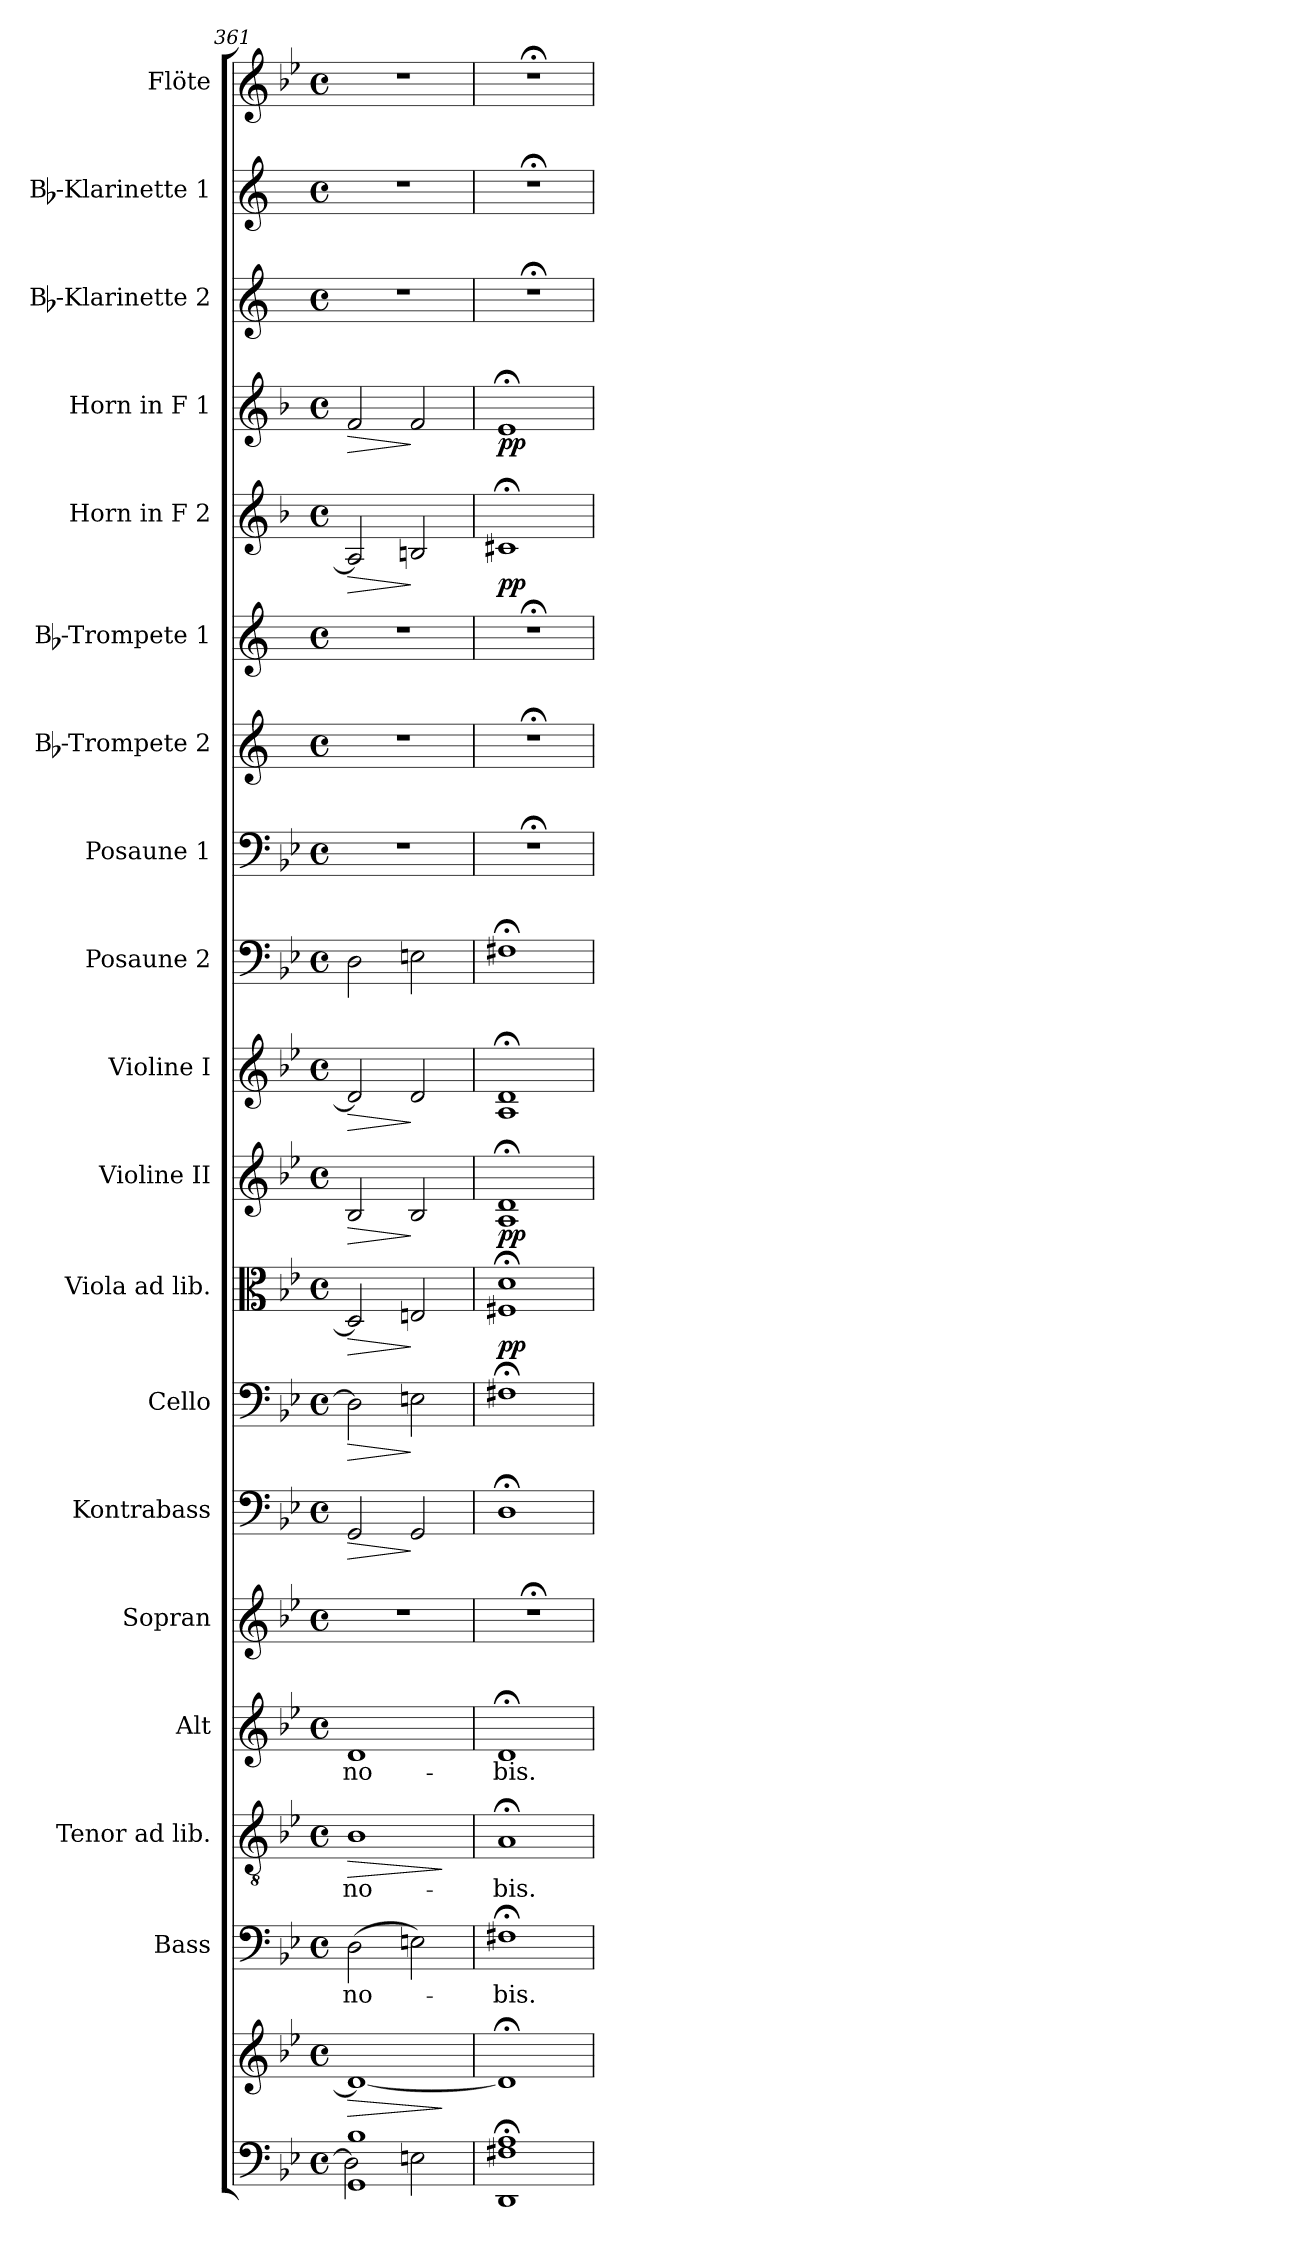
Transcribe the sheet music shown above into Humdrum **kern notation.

**kern	**kern	**dynam	**kern	**text	**kern	**text	**dynam	**kern	**text	**kern	**kern	**dynam	**kern	**dynam	**kern	**dynam	**kern	**dynam	**kern	**dynam	**kern	**kern	**kern	**kern	**kern	**dynam	**kern	**dynam	**kern	**kern	**kern
*part19	*part19	*part19	*part18	*part18	*part17	*part17	*part17	*part16	*part16	*part15	*part14	*part14	*part13	*part13	*part12	*part12	*part11	*part11	*part10	*part10	*part9	*part8	*part7	*part6	*part5	*part5	*part4	*part4	*part3	*part2	*part1
*staff20	*staff19	*staff19/20	*staff18	*staff18	*staff17	*staff17	*staff17	*staff16	*staff16	*staff15	*staff14	*staff14	*staff13	*staff13	*staff12	*staff12	*staff11	*staff11	*staff10	*staff10	*staff9	*staff8	*staff7	*staff6	*staff5	*staff5	*staff4	*staff4	*staff3	*staff2	*staff1
*	*	*	*I"Bass	*	*I"Tenor ad lib.	*	*	*I"Alt	*	*I"Sopran	*I"Kontrabass	*	*I"Cello	*	*I"Viola ad lib.	*	*I"Violine II	*	*I"Violine I	*	*I"Posaune 2	*I"Posaune 1	*I"Bb-Trompete 2	*I"Bb-Trompete 1	*I"Horn in F 2	*	*I"Horn in F 1	*	*I"Bb-Klarinette 2	*I"Bb-Klarinette 1	*I"Flöte
*	*	*	*I'B.	*	*I'T.	*	*	*I'A.	*	*I'S.	*I'Kb.	*	*	*	*I'Vla.	*	*I'Vl. II	*	*I'Vl. I	*	*I'Pos. 2	*I'Pos. 1	*I'Bb Trp. 2	*I'Bb Trp. 1	*	*	*	*	*I'Bb Kl. 2	*I'Bb Kl. 1	*I'Fl.
*clefF4	*clefG2	*	*clefF4	*	*clefGv2	*	*	*clefG2	*	*clefG2	*clefF4	*	*clefF4	*	*clefC3	*	*clefG2	*	*clefG2	*	*clefF4	*clefF4	*clefG2	*clefG2	*clefG2	*	*clefG2	*	*clefG2	*clefG2	*clefG2
*	*	*	*	*	*	*	*	*	*	*	*ITrd7c12	*	*	*	*	*	*	*	*	*	*	*	*ITrd1c2	*ITrd1c2	*ITrd4c7	*	*ITrd4c7	*	*ITrd1c2	*ITrd1c2	*
*k[b-e-]	*k[b-e-]	*	*k[b-e-]	*	*k[b-e-]	*	*	*k[b-e-]	*	*k[b-e-]	*k[b-e-]	*	*k[b-e-]	*	*k[b-e-]	*	*k[b-e-]	*	*k[b-e-]	*	*k[b-e-]	*k[b-e-]	*k[b-e-]	*k[b-e-]	*k[b-e-]	*	*k[b-e-]	*	*k[b-e-]	*k[b-e-]	*k[b-e-]
*B-:	*B-:	*	*B-:	*	*B-:	*	*	*B-:	*	*B-:	*B-:	*	*B-:	*	*B-:	*	*B-:	*	*B-:	*	*B-:	*B-:	*B-:	*B-:	*B-:	*	*B-:	*	*B-:	*B-:	*B-:
*M4/4	*M4/4	*	*M4/4	*	*M4/4	*	*	*M4/4	*	*M4/4	*M4/4	*	*M4/4	*	*M4/4	*	*M4/4	*	*M4/4	*	*M4/4	*M4/4	*M4/4	*M4/4	*M4/4	*	*M4/4	*	*M4/4	*M4/4	*M4/4
*met(c)	*met(c)	*	*met(c)	*	*met(c)	*	*	*met(c)	*	*met(c)	*met(c)	*	*met(c)	*	*met(c)	*	*met(c)	*	*met(c)	*	*met(c)	*met(c)	*met(c)	*met(c)	*met(c)	*	*met(c)	*	*met(c)	*met(c)	*met(c)
=361	=361	=361	=361	=361	=361	=361	=361	=361	=361	=361	=361	=361	=361	=361	=361	=361	=361	=361	=361	=361	=361	=361	=361	=361	=361	=361	=361	=361	=361	=361	=361
*^	*	*	*	*	*	*	*	*	*	*	*	*	*	*	*	*	*	*	*	*	*	*	*	*	*	*	*	*	*	*	*
*	*^	*	*	*	*	*	*	*	*	*	*	*	*	*	*	*	*	*	*	*	*	*	*	*	*	*	*	*	*	*	*	*
!	!	!	!	!LO:HP:b	!	!LO:LY:b	!	!LO:LY:b	!LO:HP:b	!	!LO:LY:b	!	!	!LO:HP:b	!	!LO:HP:b	!	!LO:HP:b	!	!LO:HP:b	!	!LO:HP:b	!	!	!	!	!	!LO:HP:b	!	!LO:HP:b	!	!	!
1B-	1GG	2D\]	1d_	>	(>2D\	no-	1B-	no-	>	1d	no-	1r	2GGG/	>	2D\]	>	2D/]	>	2B-/	>	2d/]	>	2D\	1r	1r	1r	2D/]	>	2B-/	>	1r	1r	1r
.	.	2En\	.	.	2En\)	.	.	.	.	.	.	.	2GGG/	]	2En\	]	2En/	]	2B-/	]	2d/	]	2En\	.	.	.	2En/	]	2B-/	]	.	.	.
*v	*v	*v	*	*	*	*	*	*	*	*	*	*	*	*	*	*	*	*	*	*	*	*	*	*	*	*	*	*	*	*	*	*	*
.	.	]	.	.	.	.	]	.	.	.	.	.	.	.	.	.	.	.	.	.	.	.	.	.	.	.	.	.	.	.	.
=362	=362	=362	=362	=362	=362	=362	=362	=362	=362	=362	=362	=362	=362	=362	=362	=362	=362	=362	=362	=362	=362	=362	=362	=362	=362	=362	=362	=362	=362	=362	=362
*^	*	*	*	*	*	*	*	*	*	*	*	*	*	*	*	*	*	*	*	*	*	*	*	*	*	*	*	*	*	*	*
!	!	!	!	!	!LO:LY:b	!	!LO:LY:b	!	!	!LO:LY:b	!	!	!	!	!	!	!LO:DY:b	!	!LO:DY:b	!	!	!	!	!	!	!	!LO:DY:b	!	!LO:DY:b	!	!	!
1F#X; 1A;	1DD	1d;<]	.	1F#X;<	-bis.	1A;<	-bis.	.	1d;<	-bis.	1r;<	1DD;<	.	1F#X;<	.	1F#X;< 1d;<	pp	1A;< 1d;<	pp	1A;< 1d;<	.	1F#X;<	1r;<	1r;<	1r;<	1F#X;<	pp	1A;<	pp	1r;<	1r;<	1r;<
*v	*v	*	*	*	*	*	*	*	*	*	*	*	*	*	*	*	*	*	*	*	*	*	*	*	*	*	*	*	*	*	*	*
=	=	=	=	=	=	=	=	=	=	=	=	=	=	=	=	=	=	=	=	=	=	=	=	=	=	=	=	=	=	=	=
*-	*-	*-	*-	*-	*-	*-	*-	*-	*-	*-	*-	*-	*-	*-	*-	*-	*-	*-	*-	*-	*-	*-	*-	*-	*-	*-	*-	*-	*-	*-	*-
